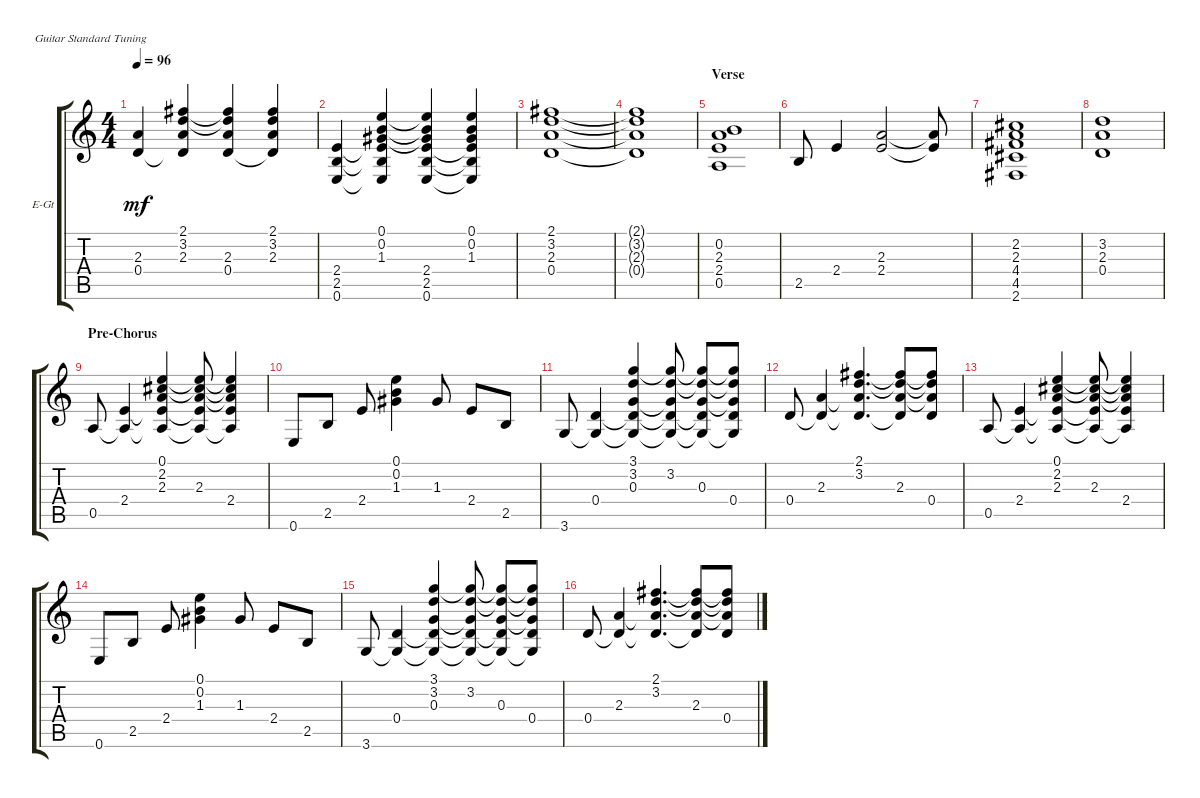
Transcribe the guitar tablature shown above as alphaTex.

\defaultSystemsLayout 4
\bracketExtendMode groupsimilarinstruments
\firstSystemTrackNameOrientation horizontal
\otherSystemsTrackNameOrientation horizontal
\track ("Richie" "E-Gt") {instrument electricguitarclean}
\staff {score tabs}
\tuning (E4 B3 G3 D3 A2 E2)
\ts (4 4)
\tempo 96
\clef g2
\ks c
(0.4 2.3).4{dy mf} (2.3 3.2 0.4{t} 2.1).4 (0.4 2.3 3.2{t} 2.1{t}).4 (2.3 3.2 0.4{t} 2.1).4 |
(2.5 2.4 0.6).4 (1.3 0.2 2.4{t} 2.5{t} 0.1 0.6{t}).4 (2.5 2.4 1.3{t} 0.2{t} 0.1{t} 0.6).4 (1.3 0.2 2.4{t} 2.5{t} 0.1 0.6{t}).4 |
(0.4 2.3 3.2 2.1).1 |
(0.4{t} 2.3{t} 3.2{t} 2.1{t}).1 |
\section ("" "Verse")
(0.5 2.4 2.3 0.2).1 |
2.5.8 2.4.4 (2.3 2.4).2 (2.3{t} 2.4{t}).8 |
(4.5 4.4 2.6 2.3 2.2).1 |
(0.4 2.3 3.2).1 |
\section ("" "Pre-Chorus")
0.5.8 (2.4 0.5{t}).4 (0.1 2.2 2.3 2.4{t} 0.5{t}).4 (2.3 2.4{t} 2.2{t} 0.1{t} 0.5{t}).8 (2.4 0.1{t} 2.2{t} 2.3{t} 0.5{t}).4 |
0.6.8 2.5.8 2.4.8 (1.3 0.2 0.1).4 1.3.8 2.4.8 2.5.8 |
3.6.8 (0.4 3.6{t}).4 (0.3 3.2 3.1 3.6{t} 0.4{t}).4 (3.2 3.6{t} 0.4{t} 0.3{t} 3.1{t}).8 (0.3 3.6{t} 0.4{t} 3.1{t} 3.2{t}).8 (0.4 3.6{t} 3.2{t} 3.1{t} 0.3{t}).8 |
0.4.8 (2.3 0.4{t}).4 (2.1 3.2 2.3{t} 0.4{t}).4{d} (2.3 3.2{t} 2.1{t} 0.4{t}).8 (0.4 2.1{t} 3.2{t} 2.3{t}).8 |
0.5.8 (2.4 0.5{t}).4 (0.1 2.2 2.3 2.4{t} 0.5{t}).4 (2.3 2.4{t} 2.2{t} 0.1{t} 0.5{t}).8 (2.4 0.1{t} 2.2{t} 2.3{t} 0.5{t}).4 |
0.6.8 2.5.8 2.4.8 (1.3 0.2 0.1).4 1.3.8 2.4.8 2.5.8 |
3.6.8 (0.4 3.6{t}).4 (0.3 3.2 3.1 3.6{t} 0.4{t}).4 (3.2 3.6{t} 0.4{t} 0.3{t} 3.1{t}).8 (0.3 3.6{t} 0.4{t} 3.1{t} 3.2{t}).8 (0.4 3.6{t} 3.2{t} 3.1{t} 0.3{t}).8 |
0.4.8 (2.3 0.4{t}).4 (2.1 3.2 2.3{t} 0.4{t}).4{d} (2.3 3.2{t} 2.1{t} 0.4{t}).8 (0.4 2.1{t} 3.2{t} 2.3{t}).8
